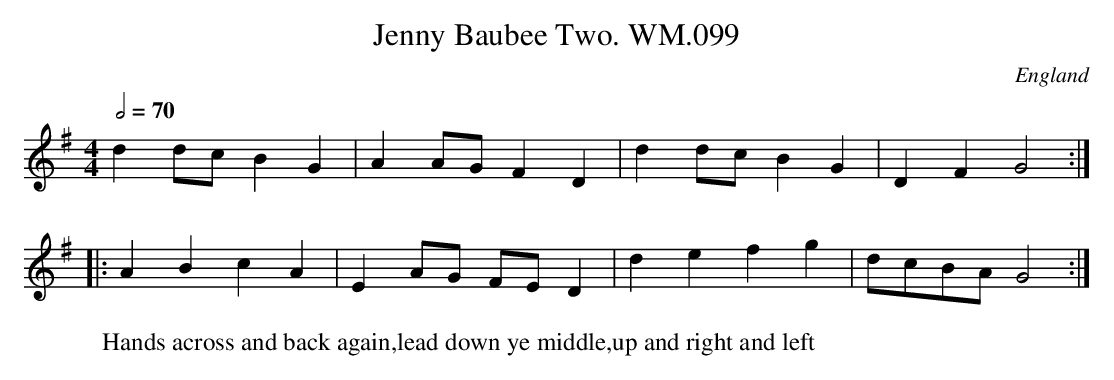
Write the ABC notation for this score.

X:1
T:Jenny Baubee Two. WM.099
L:1/4
M:4/4
O:England
Q:1/2=70
W:Hands across and back again,lead down ye middle,up and right and left
K:G
dd/c/BG|AA/G/FD|dd/c/BG|DFG2:|!
|:ABcA|EA/G/ F/E/D|defg|d/c/B/A/G2:|
